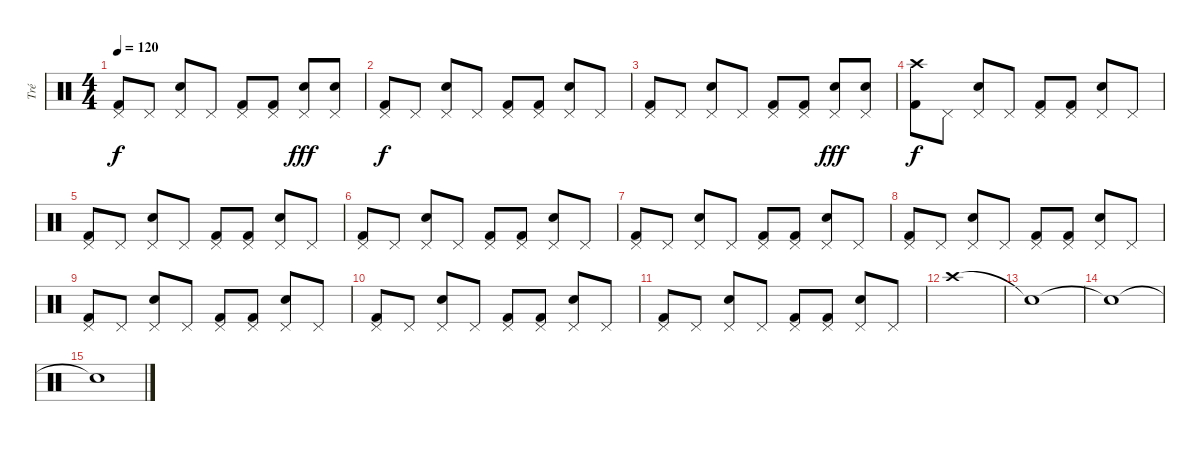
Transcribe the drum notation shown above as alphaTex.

\track ("Tré" "Tré") {instrument percussion}
\staff {score}
\articulation defaults
\ts (4 4)
\tempo 120
\clef neutral
\ks c
("Pedal Hi-Hat (hit)" "Kick (hit) 2").8{dy f} "Pedal Hi-Hat (hit)".8 ("Pedal Hi-Hat (hit)" "Snare (hit) 2").8 "Pedal Hi-Hat (hit)".8 ("Pedal Hi-Hat (hit)" "Kick (hit) 2").8 ("Pedal Hi-Hat (hit)" "Kick (hit) 2").8 ("Pedal Hi-Hat (hit)" "Snare (hit) 2").8{dy fff} ("Pedal Hi-Hat (hit)" "Snare (hit) 2").8 |
("Pedal Hi-Hat (hit)" "Kick (hit) 2").8{dy f} "Pedal Hi-Hat (hit)".8 ("Pedal Hi-Hat (hit)" "Snare (hit) 2").8 "Pedal Hi-Hat (hit)".8 ("Pedal Hi-Hat (hit)" "Kick (hit) 2").8 ("Pedal Hi-Hat (hit)" "Kick (hit) 2").8 ("Pedal Hi-Hat (hit)" "Snare (hit) 2").8 "Pedal Hi-Hat (hit)".8 |
("Pedal Hi-Hat (hit)" "Kick (hit) 2").8 "Pedal Hi-Hat (hit)".8 ("Pedal Hi-Hat (hit)" "Snare (hit) 2").8 "Pedal Hi-Hat (hit)".8 ("Pedal Hi-Hat (hit)" "Kick (hit) 2").8 ("Pedal Hi-Hat (hit)" "Kick (hit) 2").8 ("Pedal Hi-Hat (hit)" "Snare (hit) 2").8{dy fff} ("Pedal Hi-Hat (hit)" "Snare (hit) 2").8 |
("Crash high (hit)" "Kick (hit) 2").8{dy f} "Pedal Hi-Hat (hit)".8 ("Pedal Hi-Hat (hit)" "Snare (hit) 2").8 "Pedal Hi-Hat (hit)".8 ("Pedal Hi-Hat (hit)" "Kick (hit) 2").8 ("Pedal Hi-Hat (hit)" "Kick (hit) 2").8 ("Pedal Hi-Hat (hit)" "Snare (hit) 2").8 "Pedal Hi-Hat (hit)".8 |
("Pedal Hi-Hat (hit)" "Kick (hit) 2").8 "Pedal Hi-Hat (hit)".8 ("Pedal Hi-Hat (hit)" "Snare (hit) 2").8 "Pedal Hi-Hat (hit)".8 ("Pedal Hi-Hat (hit)" "Kick (hit) 2").8 ("Pedal Hi-Hat (hit)" "Kick (hit) 2").8 ("Pedal Hi-Hat (hit)" "Snare (hit) 2").8 "Pedal Hi-Hat (hit)".8 |
("Pedal Hi-Hat (hit)" "Kick (hit) 2").8 "Pedal Hi-Hat (hit)".8 ("Pedal Hi-Hat (hit)" "Snare (hit) 2").8 "Pedal Hi-Hat (hit)".8 ("Pedal Hi-Hat (hit)" "Kick (hit) 2").8 ("Pedal Hi-Hat (hit)" "Kick (hit) 2").8 ("Pedal Hi-Hat (hit)" "Snare (hit) 2").8 "Pedal Hi-Hat (hit)".8 |
("Pedal Hi-Hat (hit)" "Kick (hit) 2").8 "Pedal Hi-Hat (hit)".8 ("Pedal Hi-Hat (hit)" "Snare (hit) 2").8 "Pedal Hi-Hat (hit)".8 ("Pedal Hi-Hat (hit)" "Kick (hit) 2").8 ("Pedal Hi-Hat (hit)" "Kick (hit) 2").8 ("Pedal Hi-Hat (hit)" "Snare (hit) 2").8 "Pedal Hi-Hat (hit)".8 |
("Pedal Hi-Hat (hit)" "Kick (hit) 2").8 "Pedal Hi-Hat (hit)".8 ("Pedal Hi-Hat (hit)" "Snare (hit) 2").8 "Pedal Hi-Hat (hit)".8 ("Pedal Hi-Hat (hit)" "Kick (hit) 2").8 ("Pedal Hi-Hat (hit)" "Kick (hit) 2").8 ("Pedal Hi-Hat (hit)" "Snare (hit) 2").8 "Pedal Hi-Hat (hit)".8 |
("Pedal Hi-Hat (hit)" "Kick (hit) 2").8 "Pedal Hi-Hat (hit)".8 ("Pedal Hi-Hat (hit)" "Snare (hit) 2").8 "Pedal Hi-Hat (hit)".8 ("Pedal Hi-Hat (hit)" "Kick (hit) 2").8 ("Pedal Hi-Hat (hit)" "Kick (hit) 2").8 ("Pedal Hi-Hat (hit)" "Snare (hit) 2").8 "Pedal Hi-Hat (hit)".8 |
("Pedal Hi-Hat (hit)" "Kick (hit) 2").8 "Pedal Hi-Hat (hit)".8 ("Pedal Hi-Hat (hit)" "Snare (hit) 2").8 "Pedal Hi-Hat (hit)".8 ("Pedal Hi-Hat (hit)" "Kick (hit) 2").8 ("Pedal Hi-Hat (hit)" "Kick (hit) 2").8 ("Pedal Hi-Hat (hit)" "Snare (hit) 2").8 "Pedal Hi-Hat (hit)".8 |
("Pedal Hi-Hat (hit)" "Kick (hit) 2").8 "Pedal Hi-Hat (hit)".8 ("Pedal Hi-Hat (hit)" "Snare (hit) 2").8 "Pedal Hi-Hat (hit)".8 ("Pedal Hi-Hat (hit)" "Kick (hit) 2").8 ("Pedal Hi-Hat (hit)" "Kick (hit) 2").8 ("Pedal Hi-Hat (hit)" "Snare (hit) 2").8 "Pedal Hi-Hat (hit)".8 |
"Crash high (hit)".1 |
"Snare (hit)"{t}.1 |
"Snare (hit)"{t}.1 |
"Snare (hit)"{t}.1
